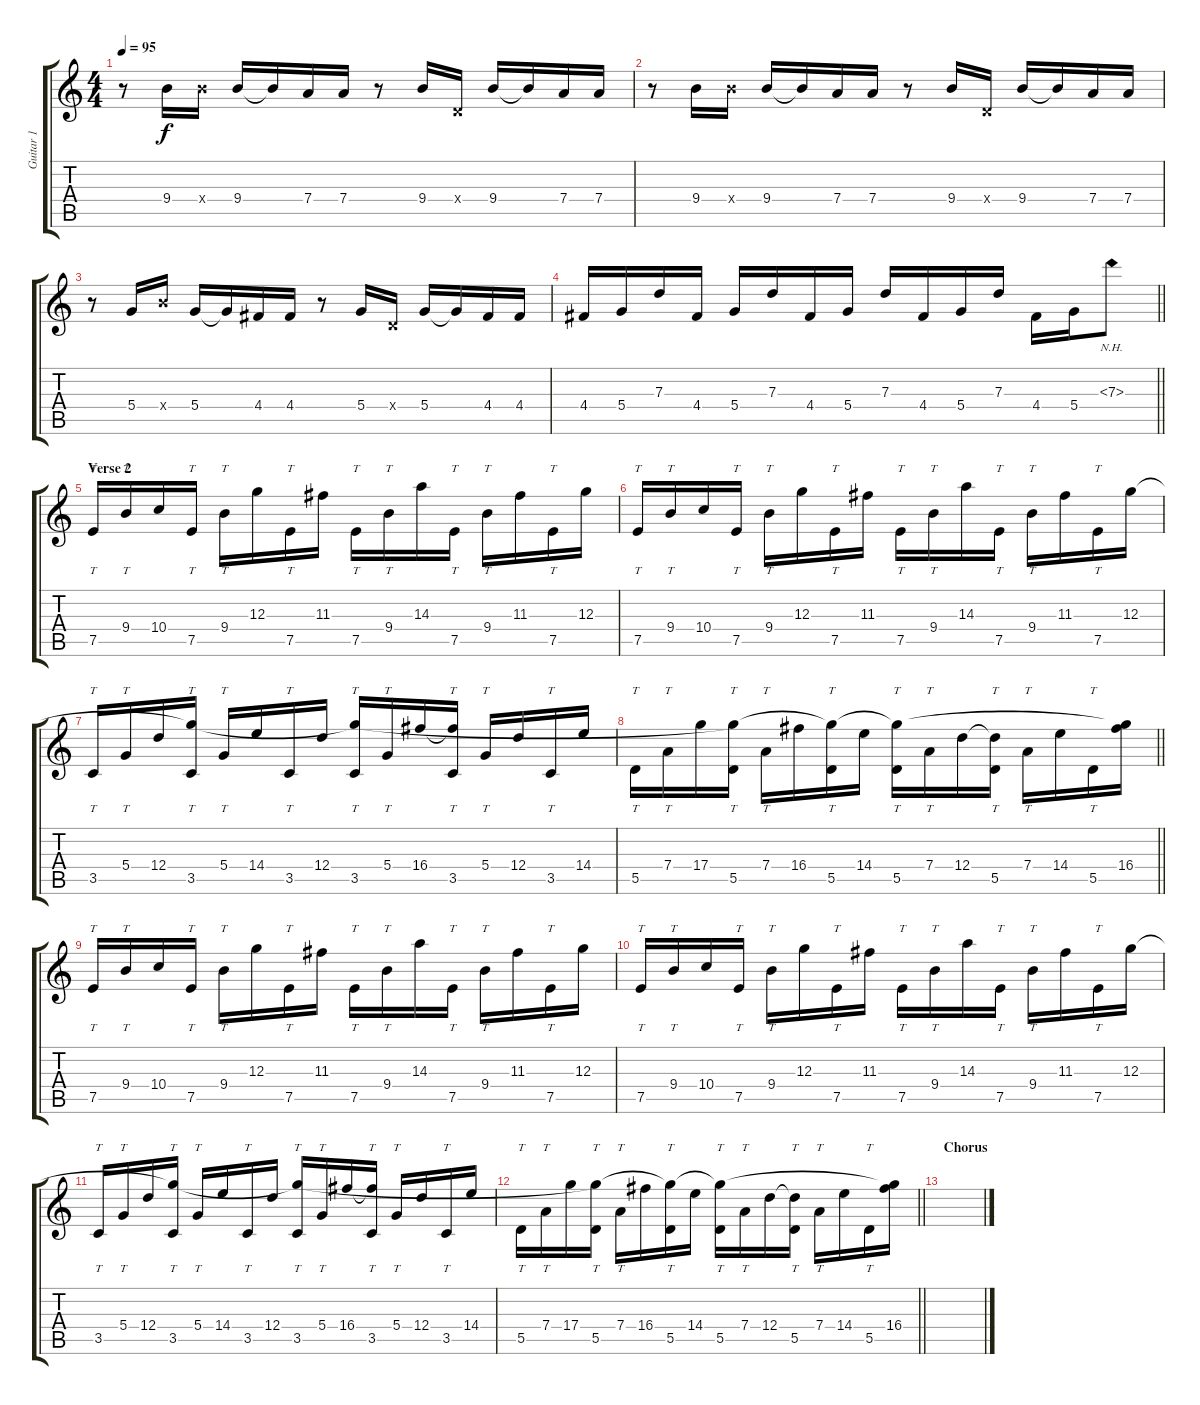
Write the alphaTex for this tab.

\track ("Guitar 1" "Guitar 1") {instrument electricguitarjazz}
\staff {score tabs}
\tuning (E4 B3 G3 D3 A2 E2) {hide}
\ts (4 4)
\tempo 95
\clef g2
\ks c
r.8{dy f instrument distortionguitar} 9.4.16 9.4{x}.16 9.4.16 9.4{t}.16 7.4.16 7.4.16 r.8 9.4.16 0.4{x}.16 9.4.16 9.4{t}.16 7.4.16 7.4.16 |
r.8 9.4.16 9.4{x}.16 9.4.16 9.4{t}.16 7.4.16 7.4.16 r.8 9.4.16 0.4{x}.16 9.4.16 9.4{t}.16 7.4.16 7.4.16 |
r.8 5.4.16 9.4{x}.16 5.4.16 5.4{t}.16 4.4.16 4.4.16 r.8 5.4.16 0.4{x}.16 5.4.16 5.4{t}.16 4.4.16 4.4.16 |
\barLineRight lightlight
4.4.16 5.4.16 7.3.16 4.4.16 5.4.16 7.3.16 4.4.16 5.4.16 7.3.16 4.4.16 5.4.16 7.3.16 4.4.16 5.4.16 7.3{nh}.8{instrument guitarharmonics} |
\section ("" "Verse 2")
7.5.16{tt instrument electricguitarjazz} 9.4.16{tt} 10.4.16 7.5.16{tt} 9.4.16{tt} 12.3.16 7.5.16{tt} 11.3.16 7.5.16{tt} 9.4.16{tt} 14.3.16 7.5.16{tt} 9.4.16{tt} 11.3.16 7.5.16{tt} 12.3.16 |
7.5.16{tt} 9.4.16{tt} 10.4.16 7.5.16{tt} 9.4.16{tt} 12.3.16 7.5.16{tt} 11.3.16 7.5.16{tt} 9.4.16{tt} 14.3.16 7.5.16{tt} 9.4.16{tt} 11.3.16 7.5.16{tt} 12.3.16 |
3.5.16{tt} 5.4.16{tt} 12.4.16 (12.3{t} 3.5).16{tt} 5.4.16{tt} 14.4.16 3.5.16{tt} 12.4.16 (12.3{t} 3.5).16{tt} 5.4.16{tt} 16.4.16 (16.4{t} 3.5).16{tt} 5.4.16{tt} 12.4.16 3.5.16{tt} 14.4.16 |
\barLineRight lightlight
5.5.16{tt} 7.4.16{tt} 17.4.16 (12.3{t} 5.5).16{tt} 7.4.16{tt} 16.4.16 (12.3{t} 5.5).16{tt} 14.4.16 (12.3{t} 5.5).16{tt} 7.4.16{tt} 12.4.16 (12.4{t} 5.5).16{tt} 7.4.16{tt} 14.4.16 5.5.16{tt} (12.3{t} 16.4).16 |
7.5.16{tt} 9.4.16{tt} 10.4.16 7.5.16{tt} 9.4.16{tt} 12.3.16 7.5.16{tt} 11.3.16 7.5.16{tt} 9.4.16{tt} 14.3.16 7.5.16{tt} 9.4.16{tt} 11.3.16 7.5.16{tt} 12.3.16 |
7.5.16{tt} 9.4.16{tt} 10.4.16 7.5.16{tt} 9.4.16{tt} 12.3.16 7.5.16{tt} 11.3.16 7.5.16{tt} 9.4.16{tt} 14.3.16 7.5.16{tt} 9.4.16{tt} 11.3.16 7.5.16{tt} 12.3.16 |
3.5.16{tt} 5.4.16{tt} 12.4.16 (12.3{t} 3.5).16{tt} 5.4.16{tt} 14.4.16 3.5.16{tt} 12.4.16 (12.3{t} 3.5).16{tt} 5.4.16{tt} 16.4.16 (16.4{t} 3.5).16{tt} 5.4.16{tt} 12.4.16 3.5.16{tt} 14.4.16 |
\barLineRight lightlight
5.5.16{tt} 7.4.16{tt} 17.4.16 (12.3{t} 5.5).16{tt} 7.4.16{tt} 16.4.16 (12.3{t} 5.5).16{tt} 14.4.16 (12.3{t} 5.5).16{tt} 7.4.16{tt} 12.4.16 (12.4{t} 5.5).16{tt} 7.4.16{tt} 14.4.16 5.5.16{tt} (12.3{t} 16.4).16 |
\section ("" "Chorus")
